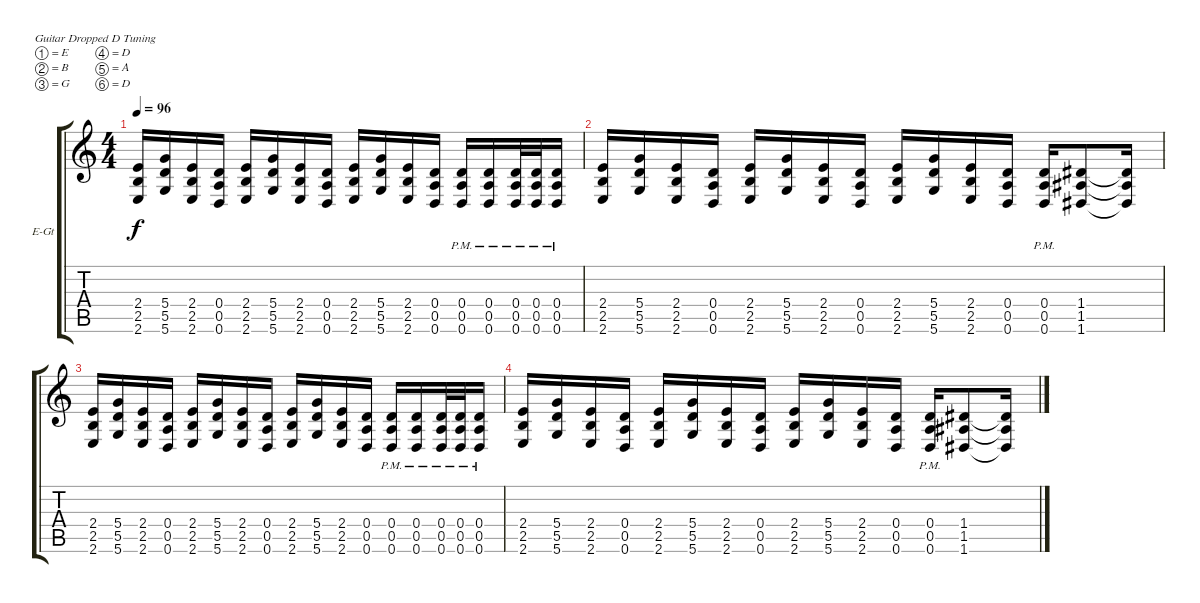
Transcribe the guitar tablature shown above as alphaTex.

\bracketExtendMode groupsimilarinstruments
\firstSystemTrackNameOrientation horizontal
\otherSystemsTrackNameOrientation horizontal
\track ("Lead Guitar" "E-Gt") {instrument distortionguitar}
\staff {score tabs}
\tuning (E4 B3 G3 D3 A2 D2)
\ts (4 4)
\tempo 96
\clef g2
\ks c
(2.4 2.5 2.6).16{dy f} (5.4 5.5 5.6).16 (2.4 2.5 2.6).16 (0.4 0.5 0.6).16 (2.4 2.5 2.6).16 (5.4 5.5 5.6).16 (2.4 2.5 2.6).16 (0.4 0.5 0.6).16 (2.4 2.5 2.6).16 (5.4 5.5 5.6).16 (2.4 2.5 2.6).16 (0.4 0.5 0.6).16 (0.4{pm} 0.5{pm} 0.6{pm}).16 (0.4{pm} 0.5{pm} 0.6{pm}).16 (0.4{pm} 0.5{pm} 0.6{pm}).32 (0.4{pm} 0.5{pm} 0.6{pm}).32 (0.4{pm} 0.5{pm} 0.6{pm}).16 |
(2.4 2.5 2.6).16 (5.4 5.5 5.6).16 (2.4 2.5 2.6).16 (0.4 0.5 0.6).16 (2.4 2.5 2.6).16 (5.4 5.5 5.6).16 (2.4 2.5 2.6).16 (0.4 0.5 0.6).16 (2.4 2.5 2.6).16 (5.4 5.5 5.6).16 (2.4 2.5 2.6).16 (0.4 0.5 0.6).16 (0.4{pm} 0.5{pm} 0.6{pm}).16 (1.4 1.5 1.6).8 (1.4{t} 1.5{t} 1.6{t}).16 |
(2.4 2.5 2.6).16 (5.4 5.5 5.6).16 (2.4 2.5 2.6).16 (0.4 0.5 0.6).16 (2.4 2.5 2.6).16 (5.4 5.5 5.6).16 (2.4 2.5 2.6).16 (0.4 0.5 0.6).16 (2.4 2.5 2.6).16 (5.4 5.5 5.6).16 (2.4 2.5 2.6).16 (0.4 0.5 0.6).16 (0.4{pm} 0.5{pm} 0.6{pm}).16 (0.4{pm} 0.5{pm} 0.6{pm}).16 (0.4{pm} 0.5{pm} 0.6{pm}).32 (0.4{pm} 0.5{pm} 0.6{pm}).32 (0.4{pm} 0.5{pm} 0.6{pm}).16 |
(2.4 2.5 2.6).16 (5.4 5.5 5.6).16 (2.4 2.5 2.6).16 (0.4 0.5 0.6).16 (2.4 2.5 2.6).16 (5.4 5.5 5.6).16 (2.4 2.5 2.6).16 (0.4 0.5 0.6).16 (2.4 2.5 2.6).16 (5.4 5.5 5.6).16 (2.4 2.5 2.6).16 (0.4 0.5 0.6).16 (0.4{pm} 0.5{pm} 0.6{pm}).16 (1.4 1.5 1.6).8 (1.4{t} 1.5{t} 1.6{t}).16
